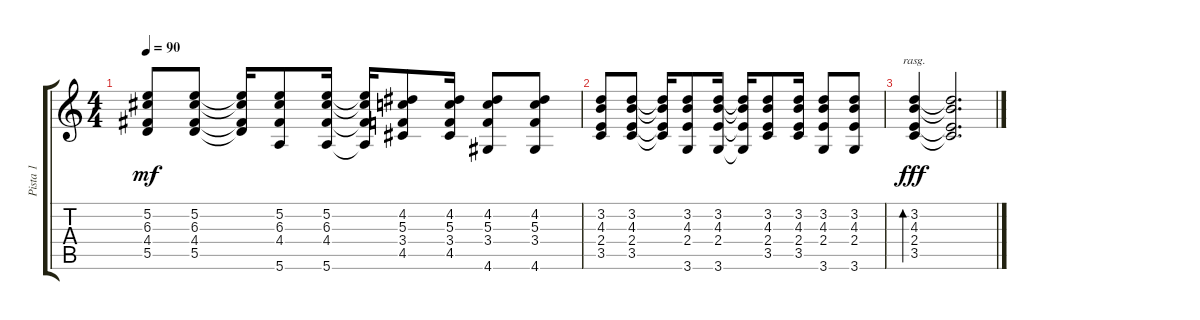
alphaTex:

\track ("Pista 1" "Pista 1") {instrument acousticguitarsteel}
\staff {score tabs}
\tuning (E4 B3 G3 D3 A2 E2) {hide}
\ts (4 4)
\tempo 90
\clef g2
\ks c
(5.2 6.3 4.4 5.5).8{dy mf} (5.2 6.3 4.4 5.5).8 (5.2{t} 6.3{t} 4.4{t} 5.5{t}).16 (5.2 6.3 4.4 5.6).8 (5.2 6.3 4.4 5.6).16 (5.2{t} 6.3{t} 4.4{t} 5.6{t}).16 (4.2 5.3 3.4 4.5).8 (4.2 5.3 3.4 4.5).16 (4.2 5.3 3.4 4.6).8 (4.2 5.3 3.4 4.6).8 |
(3.2 4.3 2.4 3.5).8 (3.2 4.3 2.4 3.5).8 (3.2{t} 4.3{t} 2.4{t} 3.5{t}).16 (3.2 4.3 2.4 3.6).8 (3.2 4.3 2.4 3.6).16 (3.2{t} 4.3{t} 2.4{t} 3.6{t}).16 (3.2 4.3 2.4 3.5).8 (3.2 4.3 2.4 3.5).16 (3.2 4.3 2.4 3.6).8 (3.2 4.3 2.4 3.6).8 |
(3.2 4.3 2.4 3.5).4{bd 480 rasg ii dy fff} (3.2{t} 4.3{t} 2.4{t} 3.5{t}).2{d}
